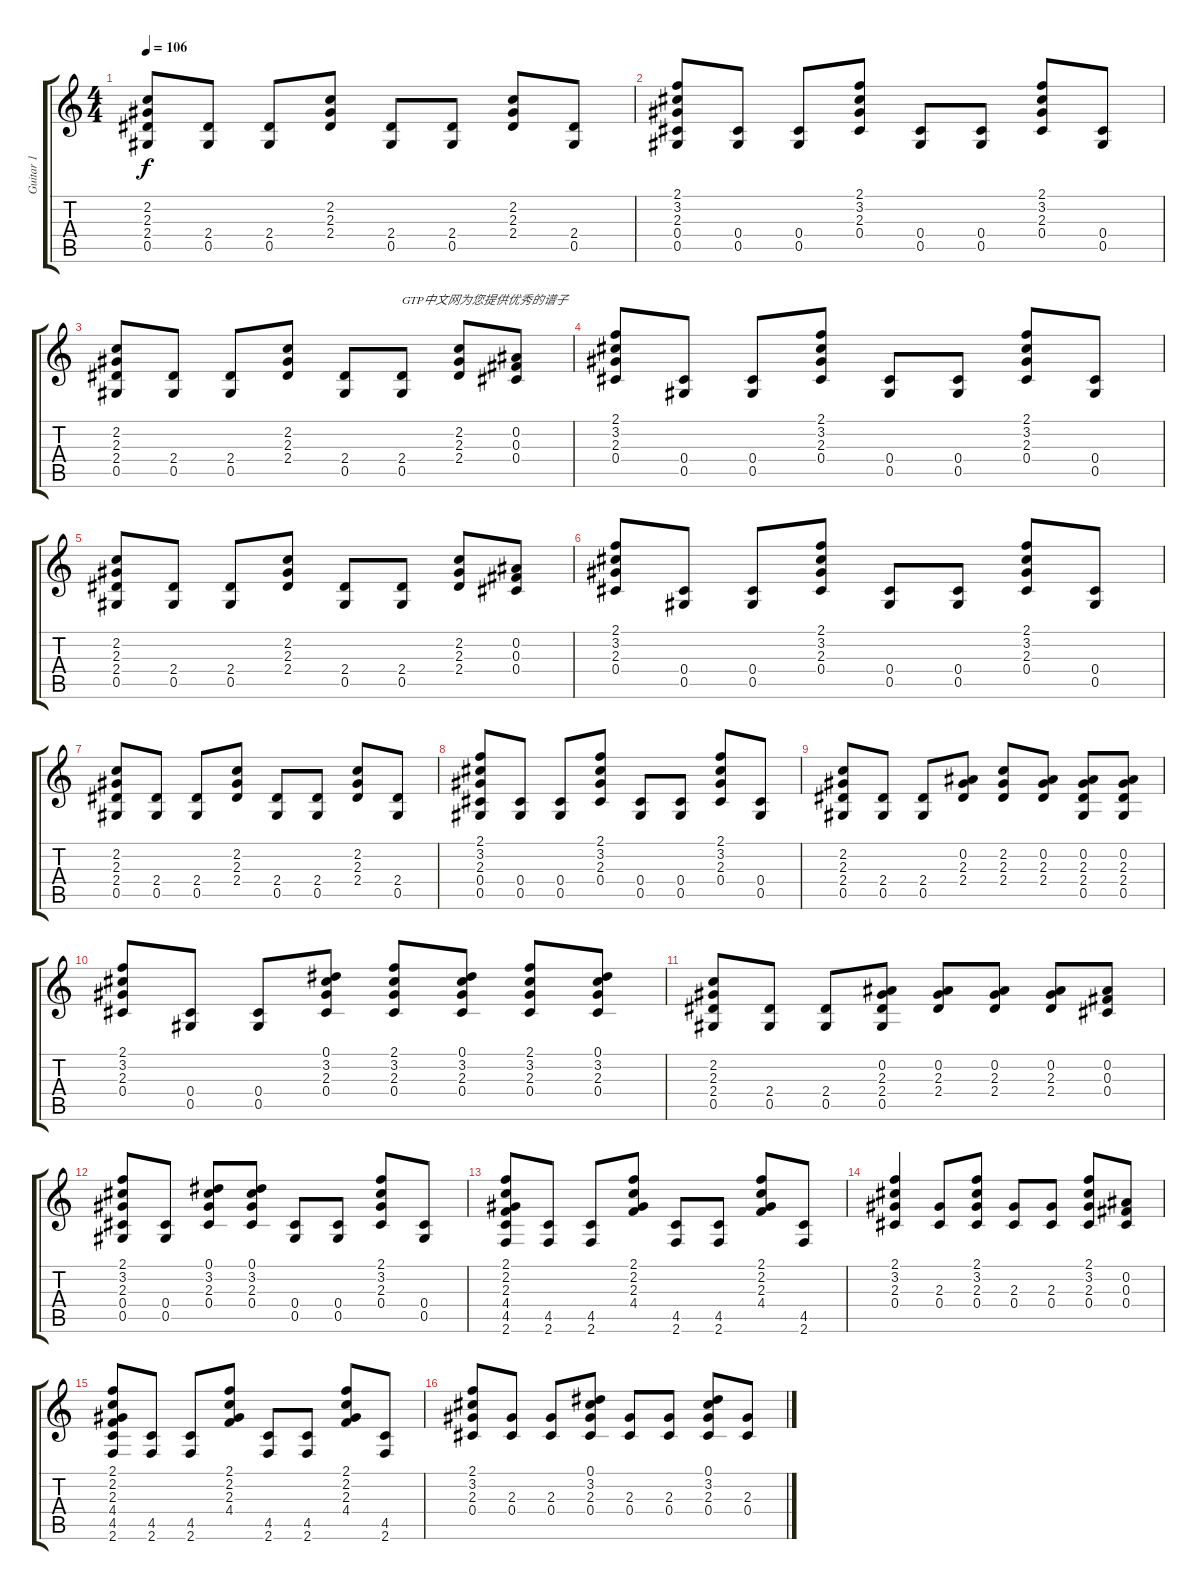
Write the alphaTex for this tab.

\track ("Guitar 1" "Guitar 1") {instrument acousticguitarsteel}
\staff {score tabs}
\tuning (Eb4 Bb3 Gb3 Db3 Ab2 Eb2) {hide}
\ts (4 4)
\tempo 106
\clef g2
\ks c
(2.2 2.3 2.4 0.5).8{dy f instrument acousticguitarsteel} (2.4 0.5).8 (2.4 0.5).8 (2.2 2.3 2.4).8 (2.4 0.5).8 (2.4 0.5).8 (2.2 2.3 2.4).8 (2.4 0.5).8 |
(2.1 3.2 2.3 0.4 0.5).8 (0.4 0.5).8 (0.4 0.5).8 (2.1 3.2 2.3 0.4).8 (0.4 0.5).8 (0.4 0.5).8 (2.1 3.2 2.3 0.4).8 (0.4 0.5).8 |
(2.2 2.3 2.4 0.5).8 (2.4 0.5).8 (2.4 0.5).8 (2.2 2.3 2.4).8 (2.4 0.5).8 (2.4 0.5).8{txt "GTP中文网为您提供优秀的谱子"} (2.2 2.3 2.4).8 (0.2 0.3 0.4).8 |
(2.1 3.2 2.3 0.4).8 (0.4 0.5).8 (0.4 0.5).8 (2.1 3.2 2.3 0.4).8 (0.4 0.5).8 (0.4 0.5).8 (2.1 3.2 2.3 0.4).8 (0.4 0.5).8 |
(2.2 2.3 2.4 0.5).8 (2.4 0.5).8 (2.4 0.5).8 (2.2 2.3 2.4).8 (2.4 0.5).8 (2.4 0.5).8 (2.2 2.3 2.4).8 (0.2 0.3 0.4).8 |
(2.1 3.2 2.3 0.4).8 (0.4 0.5).8 (0.4 0.5).8 (2.1 3.2 2.3 0.4).8 (0.4 0.5).8 (0.4 0.5).8 (2.1 3.2 2.3 0.4).8 (0.4 0.5).8 |
(2.2 2.3 2.4 0.5).8 (2.4 0.5).8 (2.4 0.5).8 (2.2 2.3 2.4).8 (2.4 0.5).8 (2.4 0.5).8 (2.2 2.3 2.4).8 (2.4 0.5).8 |
(2.1 3.2 2.3 0.4 0.5).8 (0.4 0.5).8 (0.4 0.5).8 (2.1 3.2 2.3 0.4).8 (0.4 0.5).8 (0.4 0.5).8 (2.1 3.2 2.3 0.4).8 (0.4 0.5).8 |
(2.2 2.3 2.4 0.5).8 (2.4 0.5).8 (2.4 0.5).8 (0.2 2.3 2.4).8 (2.2 2.3 2.4).8 (0.2 2.3 2.4).8 (0.2 2.3 2.4 0.5).8 (0.2 2.3 2.4 0.5).8 |
(2.1 3.2 2.3 0.4).8 (0.4 0.5).8 (0.4 0.5).8 (0.1 3.2 2.3 0.4).8 (2.1 3.2 2.3 0.4).8 (0.1 3.2 2.3 0.4).8 (2.1 3.2 2.3 0.4).8 (0.1 3.2 2.3 0.4).8 |
(2.2 2.3 2.4 0.5).8 (2.4 0.5).8 (2.4 0.5).8 (0.2 2.3 2.4 0.5).8 (0.2 2.3 2.4).8 (0.2 2.3 2.4).8 (0.2 2.3 2.4).8 (0.2 0.3 0.4).8 |
(2.1 3.2 2.3 0.4 0.5).8 (0.4 0.5).8 (0.1 3.2 2.3 0.4).8 (0.1 3.2 2.3 0.4).8 (0.4 0.5).8 (0.4 0.5).8 (2.1 3.2 2.3 0.4).8 (0.4 0.5).8 |
(2.1 2.2 2.3 4.4 4.5 2.6).8 (4.5 2.6).8 (4.5 2.6).8 (2.1 2.2 2.3 4.4).8 (4.5 2.6).8 (4.5 2.6).8 (2.1 2.2 2.3 4.4).8 (4.5 2.6).8 |
(2.1 3.2 2.3 0.4).4 (2.3 0.4).8 (2.1 3.2 2.3 0.4).8 (2.3 0.4).8 (2.3 0.4).8 (2.1 3.2 2.3 0.4).8 (0.2 0.3 0.4).8 |
(2.1 2.2 2.3 4.4 4.5 2.6).8 (4.5 2.6).8 (4.5 2.6).8 (2.1 2.2 2.3 4.4).8 (4.5 2.6).8 (4.5 2.6).8 (2.1 2.2 2.3 4.4).8 (4.5 2.6).8 |
(2.1 3.2 2.3 0.4).8 (2.3 0.4).8 (2.3 0.4).8 (0.1 3.2 2.3 0.4).8 (2.3 0.4).8 (2.3 0.4).8 (0.1 3.2 2.3 0.4).8 (2.3 0.4).8
